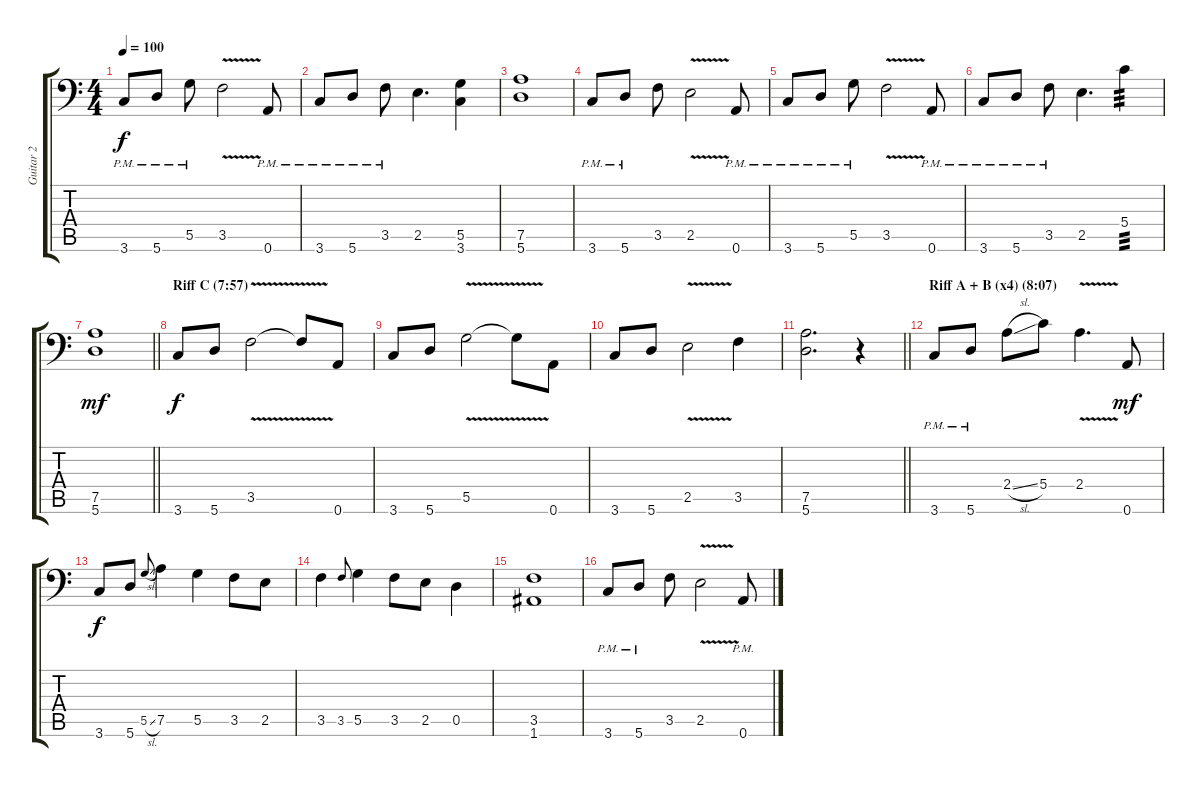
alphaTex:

\track ("Guitar 2" "Guitar 2") {instrument distortionguitar}
\staff {score tabs}
\tuning (A3 E3 C3 G2 D2 A1) {hide}
\ts (4 4)
\tempo 100
\clef f4
\ks c
3.6{pm}.8{dy f} 5.6{pm}.8 5.5{pm}.8 3.5{v}.2 0.6{pm}.8 |
3.6{pm}.8 5.6{pm}.8 3.5{pm}.8 2.5.4{d} (5.5 3.6).4 |
(7.5 5.6).1 |
3.6{pm}.8 5.6{pm}.8 3.5.8 2.5{v}.2 0.6{pm}.8 |
3.6{pm}.8 5.6{pm}.8 5.5{pm}.8 3.5{v}.2 0.6{pm}.8 |
3.6{pm}.8 5.6{pm}.8 3.5{pm}.8 2.5.4{d} 5.4.4{tp 3} |
\barLineRight lightlight
(7.5 5.6).1{dy mf} |
\section ("" "Riff C (7:57)")
3.6.8{dy f} 5.6.8 3.5{v}.2 3.5{t}.8 0.6.8 |
3.6.8 5.6.8 5.5{v}.2 5.5{t}.8 0.6.8 |
3.6.8 5.6.8 2.5{v}.2 3.5.4 |
\barLineRight lightlight
(7.5 5.6).2{d volume 3} r.4 |
\section ("" "Riff A + B (x4) (8:07)")
3.6{pm}.8{volume 14} 5.6{pm}.8 2.4{sl}.8 5.4.8 2.4{v}.4{d} 0.6.8{dy mf} |
3.6.8{dy f} 5.6.8 5.5{sl}.8{gr onbeat} 7.5.4 5.5.4 3.5.8 2.5.8 |
3.5.4 3.5.8{gr onbeat} 5.5.4 3.5.8 2.5.8 0.5.4 |
(3.5 1.6).1 |
3.6{pm}.8 5.6{pm}.8 3.5.8 2.5{v}.2 0.6{pm}.8
